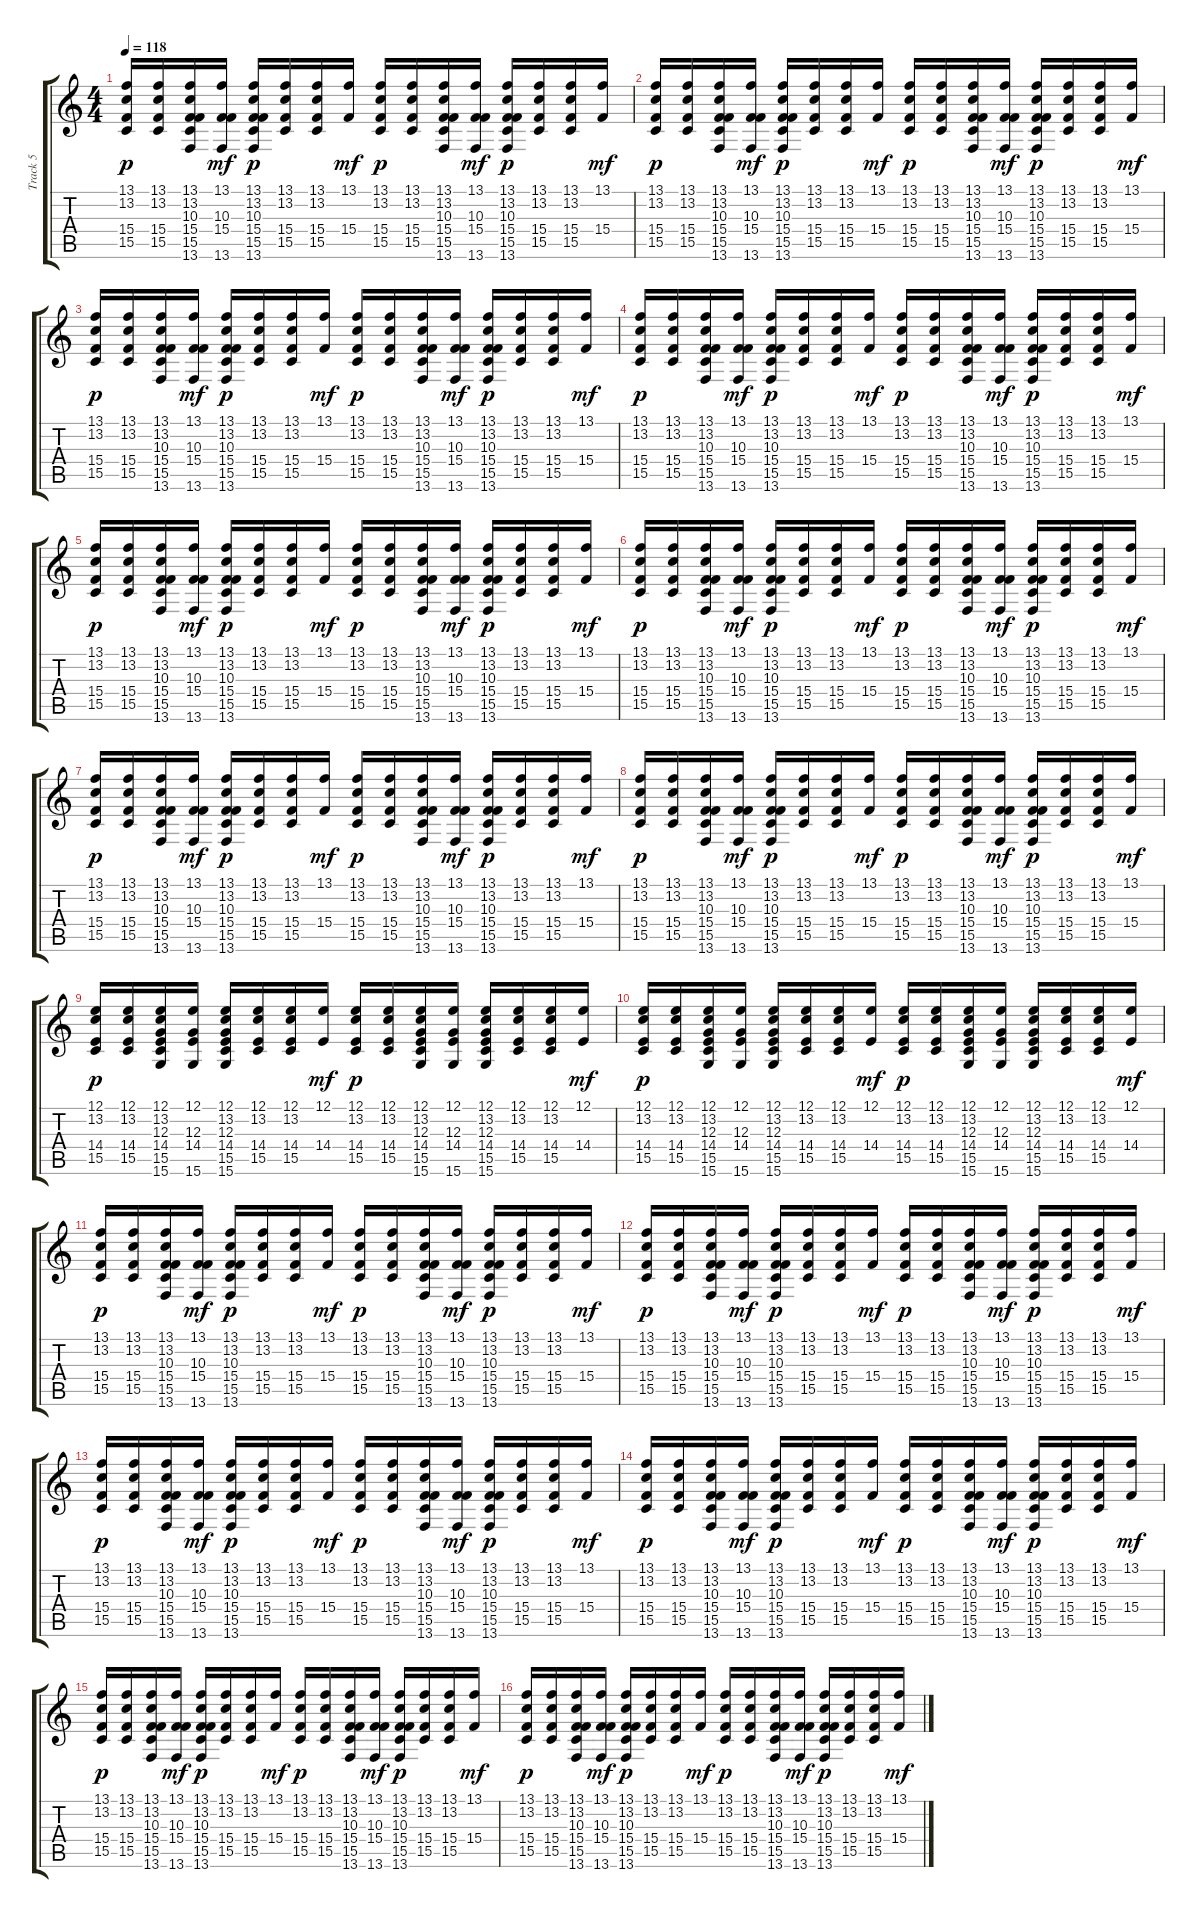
\track ("Track 5" "Track 5") {instrument accordion}
\staff {score tabs}
\tuning (E4 B3 G3 D3 A2 E2) {hide}
\ts (4 4)
\tempo 118
\clef g2
\ks c
(13.1 13.2 15.4 15.5).16{dy p} (13.1 13.2 15.4 15.5).16 (13.1 13.2 10.3 15.4 15.5 13.6).16 (13.1 10.3 15.4 13.6).16{dy mf} (13.1 13.2 10.3 15.4 15.5 13.6).16{dy p} (13.1 13.2 15.4 15.5).16 (13.1 13.2 15.4 15.5).16 (13.1 15.4).16{dy mf} (13.1 13.2 15.4 15.5).16{dy p} (13.1 13.2 15.4 15.5).16 (13.1 13.2 10.3 15.4 15.5 13.6).16 (13.1 10.3 15.4 13.6).16{dy mf} (13.1 13.2 10.3 15.4 15.5 13.6).16{dy p} (13.1 13.2 15.4 15.5).16 (13.1 13.2 15.4 15.5).16 (13.1 15.4).16{dy mf} |
(13.1 13.2 15.4 15.5).16{dy p} (13.1 13.2 15.4 15.5).16 (13.1 13.2 10.3 15.4 15.5 13.6).16 (13.1 10.3 15.4 13.6).16{dy mf} (13.1 13.2 10.3 15.4 15.5 13.6).16{dy p} (13.1 13.2 15.4 15.5).16 (13.1 13.2 15.4 15.5).16 (13.1 15.4).16{dy mf} (13.1 13.2 15.4 15.5).16{dy p} (13.1 13.2 15.4 15.5).16 (13.1 13.2 10.3 15.4 15.5 13.6).16 (13.1 10.3 15.4 13.6).16{dy mf} (13.1 13.2 10.3 15.4 15.5 13.6).16{dy p} (13.1 13.2 15.4 15.5).16 (13.1 13.2 15.4 15.5).16 (13.1 15.4).16{dy mf} |
(13.1 13.2 15.4 15.5).16{dy p} (13.1 13.2 15.4 15.5).16 (13.1 13.2 10.3 15.4 15.5 13.6).16 (13.1 10.3 15.4 13.6).16{dy mf} (13.1 13.2 10.3 15.4 15.5 13.6).16{dy p} (13.1 13.2 15.4 15.5).16 (13.1 13.2 15.4 15.5).16 (13.1 15.4).16{dy mf} (13.1 13.2 15.4 15.5).16{dy p} (13.1 13.2 15.4 15.5).16 (13.1 13.2 10.3 15.4 15.5 13.6).16 (13.1 10.3 15.4 13.6).16{dy mf} (13.1 13.2 10.3 15.4 15.5 13.6).16{dy p} (13.1 13.2 15.4 15.5).16 (13.1 13.2 15.4 15.5).16 (13.1 15.4).16{dy mf} |
(13.1 13.2 15.4 15.5).16{dy p} (13.1 13.2 15.4 15.5).16 (13.1 13.2 10.3 15.4 15.5 13.6).16 (13.1 10.3 15.4 13.6).16{dy mf} (13.1 13.2 10.3 15.4 15.5 13.6).16{dy p} (13.1 13.2 15.4 15.5).16 (13.1 13.2 15.4 15.5).16 (13.1 15.4).16{dy mf} (13.1 13.2 15.4 15.5).16{dy p} (13.1 13.2 15.4 15.5).16 (13.1 13.2 10.3 15.4 15.5 13.6).16 (13.1 10.3 15.4 13.6).16{dy mf} (13.1 13.2 10.3 15.4 15.5 13.6).16{dy p} (13.1 13.2 15.4 15.5).16 (13.1 13.2 15.4 15.5).16 (13.1 15.4).16{dy mf} |
(13.1 13.2 15.4 15.5).16{dy p} (13.1 13.2 15.4 15.5).16 (13.1 13.2 10.3 15.4 15.5 13.6).16 (13.1 10.3 15.4 13.6).16{dy mf} (13.1 13.2 10.3 15.4 15.5 13.6).16{dy p} (13.1 13.2 15.4 15.5).16 (13.1 13.2 15.4 15.5).16 (13.1 15.4).16{dy mf} (13.1 13.2 15.4 15.5).16{dy p} (13.1 13.2 15.4 15.5).16 (13.1 13.2 10.3 15.4 15.5 13.6).16 (13.1 10.3 15.4 13.6).16{dy mf} (13.1 13.2 10.3 15.4 15.5 13.6).16{dy p} (13.1 13.2 15.4 15.5).16 (13.1 13.2 15.4 15.5).16 (13.1 15.4).16{dy mf} |
(13.1 13.2 15.4 15.5).16{dy p} (13.1 13.2 15.4 15.5).16 (13.1 13.2 10.3 15.4 15.5 13.6).16 (13.1 10.3 15.4 13.6).16{dy mf} (13.1 13.2 10.3 15.4 15.5 13.6).16{dy p} (13.1 13.2 15.4 15.5).16 (13.1 13.2 15.4 15.5).16 (13.1 15.4).16{dy mf} (13.1 13.2 15.4 15.5).16{dy p} (13.1 13.2 15.4 15.5).16 (13.1 13.2 10.3 15.4 15.5 13.6).16 (13.1 10.3 15.4 13.6).16{dy mf} (13.1 13.2 10.3 15.4 15.5 13.6).16{dy p} (13.1 13.2 15.4 15.5).16 (13.1 13.2 15.4 15.5).16 (13.1 15.4).16{dy mf} |
(13.1 13.2 15.4 15.5).16{dy p} (13.1 13.2 15.4 15.5).16 (13.1 13.2 10.3 15.4 15.5 13.6).16 (13.1 10.3 15.4 13.6).16{dy mf} (13.1 13.2 10.3 15.4 15.5 13.6).16{dy p} (13.1 13.2 15.4 15.5).16 (13.1 13.2 15.4 15.5).16 (13.1 15.4).16{dy mf} (13.1 13.2 15.4 15.5).16{dy p} (13.1 13.2 15.4 15.5).16 (13.1 13.2 10.3 15.4 15.5 13.6).16 (13.1 10.3 15.4 13.6).16{dy mf} (13.1 13.2 10.3 15.4 15.5 13.6).16{dy p} (13.1 13.2 15.4 15.5).16 (13.1 13.2 15.4 15.5).16 (13.1 15.4).16{dy mf} |
(13.1 13.2 15.4 15.5).16{dy p} (13.1 13.2 15.4 15.5).16 (13.1 13.2 10.3 15.4 15.5 13.6).16 (13.1 10.3 15.4 13.6).16{dy mf} (13.1 13.2 10.3 15.4 15.5 13.6).16{dy p} (13.1 13.2 15.4 15.5).16 (13.1 13.2 15.4 15.5).16 (13.1 15.4).16{dy mf} (13.1 13.2 15.4 15.5).16{dy p} (13.1 13.2 15.4 15.5).16 (13.1 13.2 10.3 15.4 15.5 13.6).16 (13.1 10.3 15.4 13.6).16{dy mf} (13.1 13.2 10.3 15.4 15.5 13.6).16{dy p} (13.1 13.2 15.4 15.5).16 (13.1 13.2 15.4 15.5).16 (13.1 15.4).16{dy mf} |
(12.1 13.2 14.4 15.5).16{dy p} (12.1 13.2 14.4 15.5).16 (12.1 13.2 12.3 14.4 15.5 15.6).16 (12.1 12.3 14.4 15.6).16 (12.1 13.2 12.3 14.4 15.5 15.6).16 (12.1 13.2 14.4 15.5).16 (12.1 13.2 14.4 15.5).16 (12.1 14.4).16{dy mf} (12.1 13.2 14.4 15.5).16{dy p} (12.1 13.2 14.4 15.5).16 (12.1 13.2 12.3 14.4 15.5 15.6).16 (12.1 12.3 14.4 15.6).16 (12.1 13.2 12.3 14.4 15.5 15.6).16 (12.1 13.2 14.4 15.5).16 (12.1 13.2 14.4 15.5).16 (12.1 14.4).16{dy mf} |
(12.1 13.2 14.4 15.5).16{dy p} (12.1 13.2 14.4 15.5).16 (12.1 13.2 12.3 14.4 15.5 15.6).16 (12.1 12.3 14.4 15.6).16 (12.1 13.2 12.3 14.4 15.5 15.6).16 (12.1 13.2 14.4 15.5).16 (12.1 13.2 14.4 15.5).16 (12.1 14.4).16{dy mf} (12.1 13.2 14.4 15.5).16{dy p} (12.1 13.2 14.4 15.5).16 (12.1 13.2 12.3 14.4 15.5 15.6).16 (12.1 12.3 14.4 15.6).16 (12.1 13.2 12.3 14.4 15.5 15.6).16 (12.1 13.2 14.4 15.5).16 (12.1 13.2 14.4 15.5).16 (12.1 14.4).16{dy mf} |
(13.1 13.2 15.4 15.5).16{dy p} (13.1 13.2 15.4 15.5).16 (13.1 13.2 10.3 15.4 15.5 13.6).16 (13.1 10.3 15.4 13.6).16{dy mf} (13.1 13.2 10.3 15.4 15.5 13.6).16{dy p} (13.1 13.2 15.4 15.5).16 (13.1 13.2 15.4 15.5).16 (13.1 15.4).16{dy mf} (13.1 13.2 15.4 15.5).16{dy p} (13.1 13.2 15.4 15.5).16 (13.1 13.2 10.3 15.4 15.5 13.6).16 (13.1 10.3 15.4 13.6).16{dy mf} (13.1 13.2 10.3 15.4 15.5 13.6).16{dy p} (13.1 13.2 15.4 15.5).16 (13.1 13.2 15.4 15.5).16 (13.1 15.4).16{dy mf} |
(13.1 13.2 15.4 15.5).16{dy p} (13.1 13.2 15.4 15.5).16 (13.1 13.2 10.3 15.4 15.5 13.6).16 (13.1 10.3 15.4 13.6).16{dy mf} (13.1 13.2 10.3 15.4 15.5 13.6).16{dy p} (13.1 13.2 15.4 15.5).16 (13.1 13.2 15.4 15.5).16 (13.1 15.4).16{dy mf} (13.1 13.2 15.4 15.5).16{dy p} (13.1 13.2 15.4 15.5).16 (13.1 13.2 10.3 15.4 15.5 13.6).16 (13.1 10.3 15.4 13.6).16{dy mf} (13.1 13.2 10.3 15.4 15.5 13.6).16{dy p} (13.1 13.2 15.4 15.5).16 (13.1 13.2 15.4 15.5).16 (13.1 15.4).16{dy mf} |
(13.1 13.2 15.4 15.5).16{dy p} (13.1 13.2 15.4 15.5).16 (13.1 13.2 10.3 15.4 15.5 13.6).16 (13.1 10.3 15.4 13.6).16{dy mf} (13.1 13.2 10.3 15.4 15.5 13.6).16{dy p} (13.1 13.2 15.4 15.5).16 (13.1 13.2 15.4 15.5).16 (13.1 15.4).16{dy mf} (13.1 13.2 15.4 15.5).16{dy p} (13.1 13.2 15.4 15.5).16 (13.1 13.2 10.3 15.4 15.5 13.6).16 (13.1 10.3 15.4 13.6).16{dy mf} (13.1 13.2 10.3 15.4 15.5 13.6).16{dy p} (13.1 13.2 15.4 15.5).16 (13.1 13.2 15.4 15.5).16 (13.1 15.4).16{dy mf} |
(13.1 13.2 15.4 15.5).16{dy p} (13.1 13.2 15.4 15.5).16 (13.1 13.2 10.3 15.4 15.5 13.6).16 (13.1 10.3 15.4 13.6).16{dy mf} (13.1 13.2 10.3 15.4 15.5 13.6).16{dy p} (13.1 13.2 15.4 15.5).16 (13.1 13.2 15.4 15.5).16 (13.1 15.4).16{dy mf} (13.1 13.2 15.4 15.5).16{dy p} (13.1 13.2 15.4 15.5).16 (13.1 13.2 10.3 15.4 15.5 13.6).16 (13.1 10.3 15.4 13.6).16{dy mf} (13.1 13.2 10.3 15.4 15.5 13.6).16{dy p} (13.1 13.2 15.4 15.5).16 (13.1 13.2 15.4 15.5).16 (13.1 15.4).16{dy mf} |
(13.1 13.2 15.4 15.5).16{dy p} (13.1 13.2 15.4 15.5).16 (13.1 13.2 10.3 15.4 15.5 13.6).16 (13.1 10.3 15.4 13.6).16{dy mf} (13.1 13.2 10.3 15.4 15.5 13.6).16{dy p} (13.1 13.2 15.4 15.5).16 (13.1 13.2 15.4 15.5).16 (13.1 15.4).16{dy mf} (13.1 13.2 15.4 15.5).16{dy p} (13.1 13.2 15.4 15.5).16 (13.1 13.2 10.3 15.4 15.5 13.6).16 (13.1 10.3 15.4 13.6).16{dy mf} (13.1 13.2 10.3 15.4 15.5 13.6).16{dy p} (13.1 13.2 15.4 15.5).16 (13.1 13.2 15.4 15.5).16 (13.1 15.4).16{dy mf} |
(13.1 13.2 15.4 15.5).16{dy p} (13.1 13.2 15.4 15.5).16 (13.1 13.2 10.3 15.4 15.5 13.6).16 (13.1 10.3 15.4 13.6).16{dy mf} (13.1 13.2 10.3 15.4 15.5 13.6).16{dy p} (13.1 13.2 15.4 15.5).16 (13.1 13.2 15.4 15.5).16 (13.1 15.4).16{dy mf} (13.1 13.2 15.4 15.5).16{dy p} (13.1 13.2 15.4 15.5).16 (13.1 13.2 10.3 15.4 15.5 13.6).16 (13.1 10.3 15.4 13.6).16{dy mf} (13.1 13.2 10.3 15.4 15.5 13.6).16{dy p} (13.1 13.2 15.4 15.5).16 (13.1 13.2 15.4 15.5).16 (13.1 15.4).16{dy mf}
